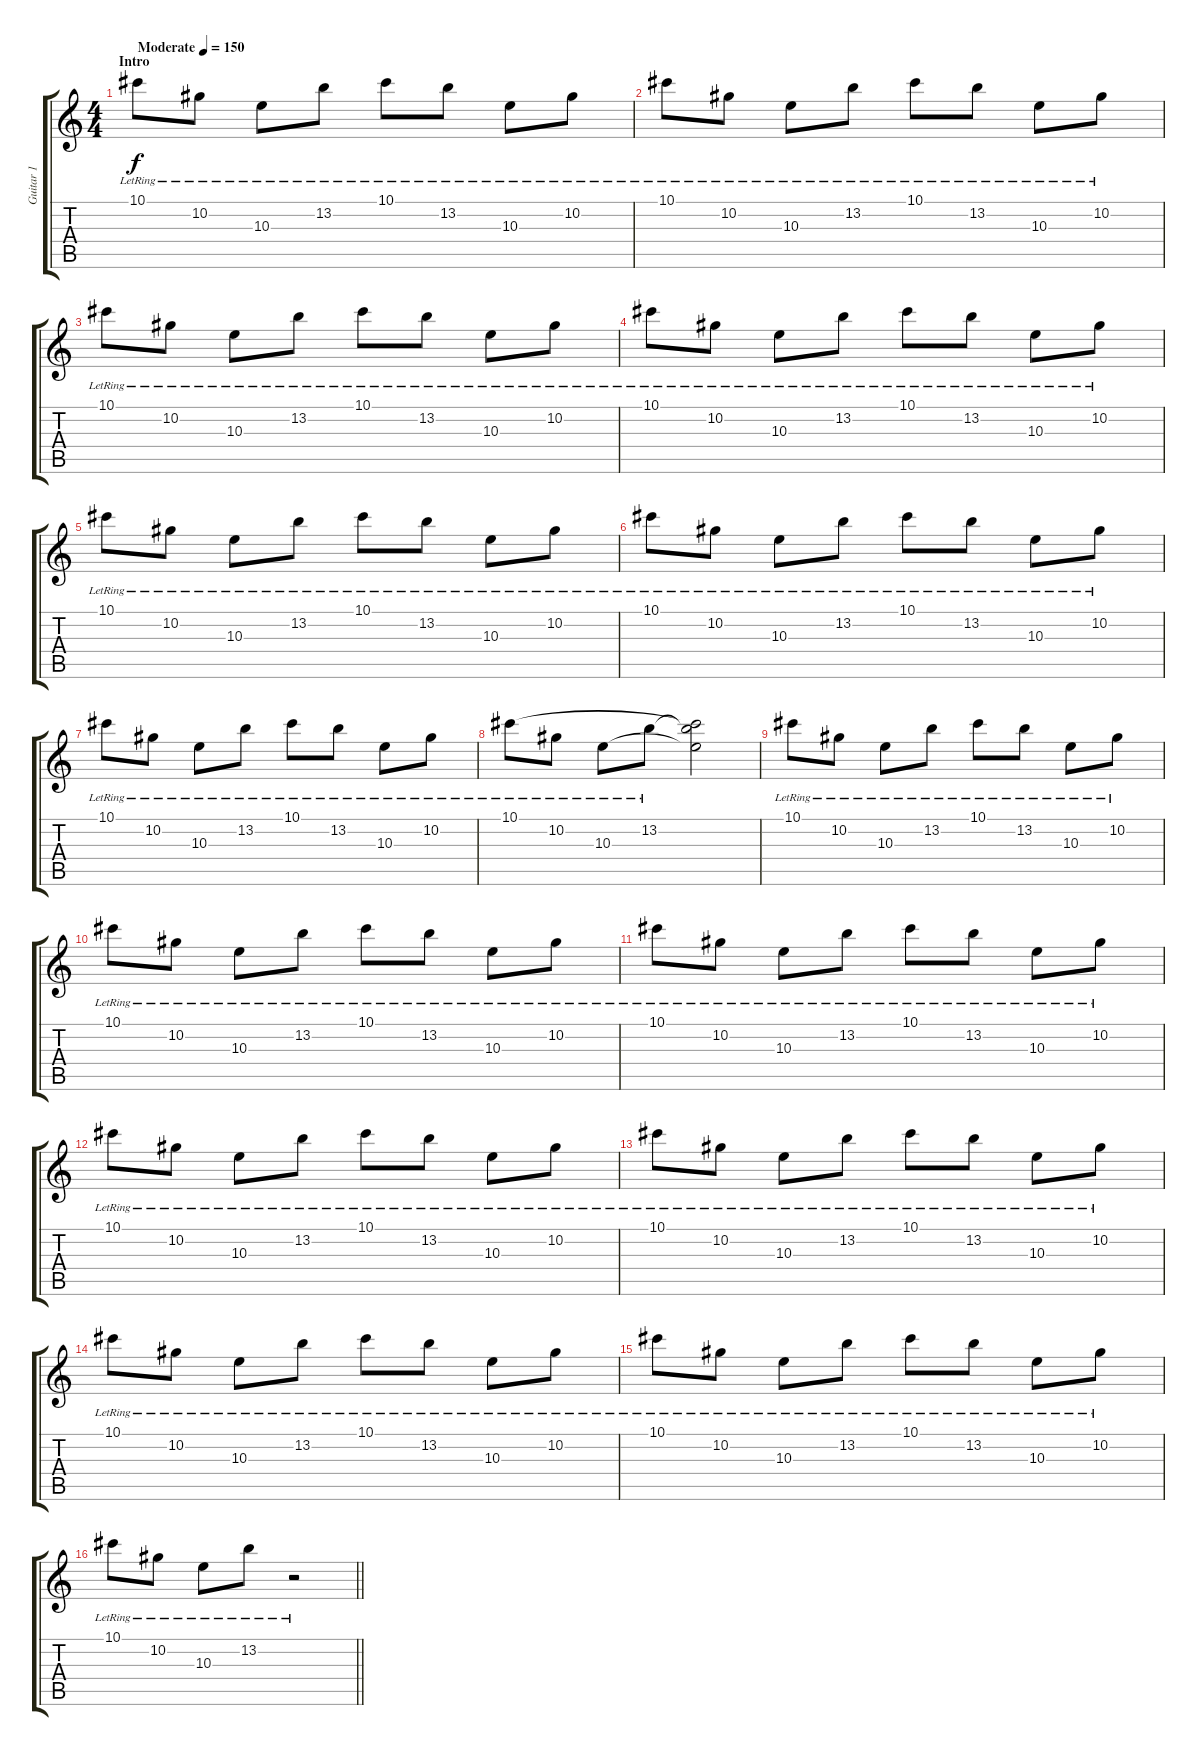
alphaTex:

\track ("Guitar 1" "Guitar 1") {instrument distortionguitar}
\staff {score tabs}
\tuning (Eb4 Bb3 Gb3 Db3 Ab2 Db2) {hide}
\ts (4 4)
\section ("" "Intro")
\tempo (150 "Moderate")
\clef g2
\ks c
10.1{lr}.8{dy f instrument distortionguitar} 10.2{lr}.8 10.3{lr}.8 13.2{lr}.8 10.1{lr}.8 13.2{lr}.8 10.3{lr}.8 10.2{lr}.8 |
10.1{lr}.8 10.2{lr}.8 10.3{lr}.8 13.2{lr}.8 10.1{lr}.8 13.2{lr}.8 10.3{lr}.8 10.2{lr}.8 |
10.1{lr}.8 10.2{lr}.8 10.3{lr}.8 13.2{lr}.8 10.1{lr}.8 13.2{lr}.8 10.3{lr}.8 10.2{lr}.8 |
10.1{lr}.8 10.2{lr}.8 10.3{lr}.8 13.2{lr}.8 10.1{lr}.8 13.2{lr}.8 10.3{lr}.8 10.2{lr}.8 |
10.1{lr}.8 10.2{lr}.8 10.3{lr}.8 13.2{lr}.8 10.1{lr}.8 13.2{lr}.8 10.3{lr}.8 10.2{lr}.8 |
10.1{lr}.8 10.2{lr}.8 10.3{lr}.8 13.2{lr}.8 10.1{lr}.8 13.2{lr}.8 10.3{lr}.8 10.2{lr}.8 |
10.1{lr}.8 10.2{lr}.8 10.3{lr}.8 13.2{lr}.8 10.1{lr}.8 13.2{lr}.8 10.3{lr}.8 10.2{lr}.8 |
10.1{lr}.8 10.2{lr}.8 10.3{lr}.8 13.2{lr}.8 (10.1{t} 13.2{t} 10.3{t}).2 |
10.1{lr}.8 10.2{lr}.8 10.3{lr}.8 13.2{lr}.8 10.1{lr}.8 13.2{lr}.8 10.3{lr}.8 10.2{lr}.8 |
10.1{lr}.8 10.2{lr}.8 10.3{lr}.8 13.2{lr}.8 10.1{lr}.8 13.2{lr}.8 10.3{lr}.8 10.2{lr}.8 |
10.1{lr}.8 10.2{lr}.8 10.3{lr}.8 13.2{lr}.8 10.1{lr}.8 13.2{lr}.8 10.3{lr}.8 10.2{lr}.8 |
10.1{lr}.8 10.2{lr}.8 10.3{lr}.8 13.2{lr}.8 10.1{lr}.8 13.2{lr}.8 10.3{lr}.8 10.2{lr}.8 |
10.1{lr}.8 10.2{lr}.8 10.3{lr}.8 13.2{lr}.8 10.1{lr}.8 13.2{lr}.8 10.3{lr}.8 10.2{lr}.8 |
10.1{lr}.8 10.2{lr}.8 10.3{lr}.8 13.2{lr}.8 10.1{lr}.8 13.2{lr}.8 10.3{lr}.8 10.2{lr}.8 |
10.1{lr}.8 10.2{lr}.8 10.3{lr}.8 13.2{lr}.8 10.1{lr}.8 13.2{lr}.8 10.3{lr}.8 10.2{lr}.8 |
\barLineRight lightlight
10.1{lr}.8 10.2{lr}.8 10.3{lr}.8 13.2{lr}.8 r.2
